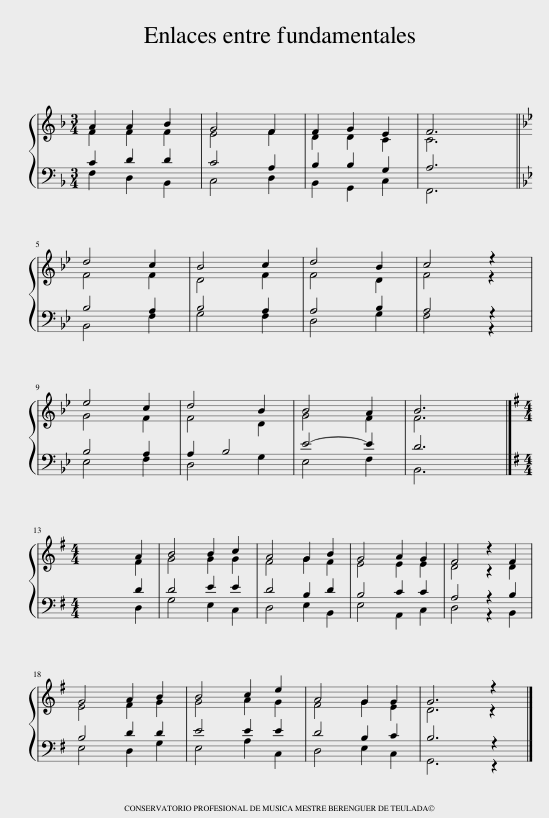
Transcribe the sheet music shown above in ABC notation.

X:1
%%score { ( 1 2 ) | ( 3 4 ) }
L:1/8
M:3/4
I:linebreak $
K:F
V:1 treble
V:2 treble
V:3 bass
V:4 bass
V:1
 A2 A2 B2 | G4 F2 | F2 G2 E2 | F6 ||$[K:Bb] d4 c2 | %5
 B4 c2 | d4 B2 | c4 z2 |$ e4 c2 | d4 B2 | %10
 B4 A2 | B6 |]$[K:G][M:4/4] x6 A2 | B4 B2 c2 | A4 G2 B2 | %15
 G4 A2 G2 | F4 z2 F2 |$ G4 A2 B2 | B4 c2 e2 | A4 G2 G2 | %20
 G6 z2 |] %21
V:2
 F2 F2 F2 | E4 F2 | D2 D2 C2 | C6 ||$[K:Bb] F4 F2 | %5
 D4 F2 | F4 D2 | F4 z2 |$ G4 F2 | F4 D2 | %10
 G4 F2 | F6 |]$[K:G][M:4/4] x6 F2 | G4 G2 G2 | F4 G2 F2 | %15
 E4 E2 E2 | D4 z2 D2 |$ E4 F2 G2 | G4 A2 G2 | F4 G2 E2 | %20
 D6 z2 |] %21
V:3
 C2 D2 D2 | C4 A,2 | B,2 B,2 G,2 | A,6 ||$[K:Bb] B,4 A,2 | %5
 B,4 A,2 | A,4 B,2 | A,4 z2 |$ B,4 A,2 | A,2 B,4 | %10
 E4- E2 | D6 |]$[K:G][M:4/4] x6 D2 | D4 E2 E2 | D4 B,2 D2 | %15
 B,4 C2 C2 | A,4 z2 B,2 |$ B,4 D2 D2 | E4 E2 E2 | D4 B,2 C2 | %20
 B,6 z2 |] %21
V:4
 F,2 D,2 B,,2 | C,4 D,2 | B,,2 G,,2 C,2 | F,,6 ||$[K:Bb] B,,4 F,2 | %5
 G,4 F,2 | D,4 G,2 | F,4 z2 |$ E,4 F,2 | D,4 G,2 | %10
 E,4 F,2 | B,,6 |]$[K:G][M:4/4] x6 D,2 | G,4 E,2 C,2 | D,4 E,2 B,,2 | %15
 E,4 A,,2 C,2 | D,4 z2 B,,2 |$ E,4 D,2 G,2 | E,4 A,2 C,2 | D,4 E,2 C,2 | %20
 G,,6 z2 |] %21
